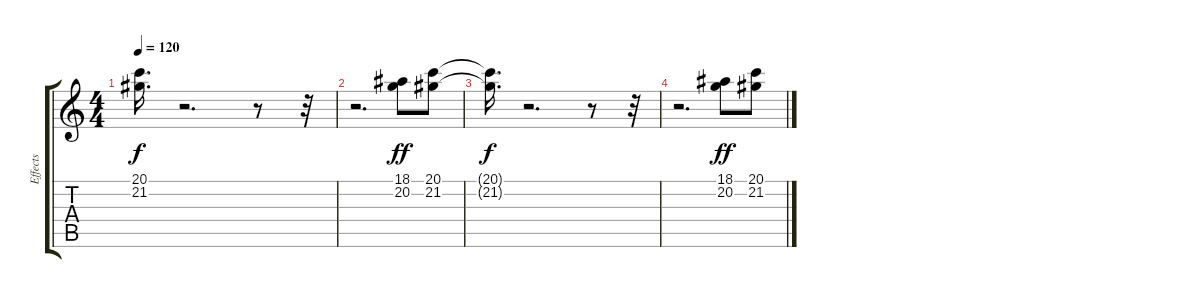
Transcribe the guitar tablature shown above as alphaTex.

\track ("Effects" "Effects") {instrument fx5brightness}
\staff {score tabs}
\tuning (E4 B3 G3 D3 A2 E2) {hide}
\ts (4 4)
\tempo 120
\clef g2
\ks c
(20.1{t} 21.2{t}).16{d dy f} r.2{d} r.8 r.32 |
r.2{d} (18.1 20.2).8{dy ff} (20.1 21.2).8 |
(20.1{t} 21.2{t}).16{d dy f} r.2{d} r.8 r.32 |
r.2{d} (18.1 20.2).8{dy ff} (20.1 21.2).8
